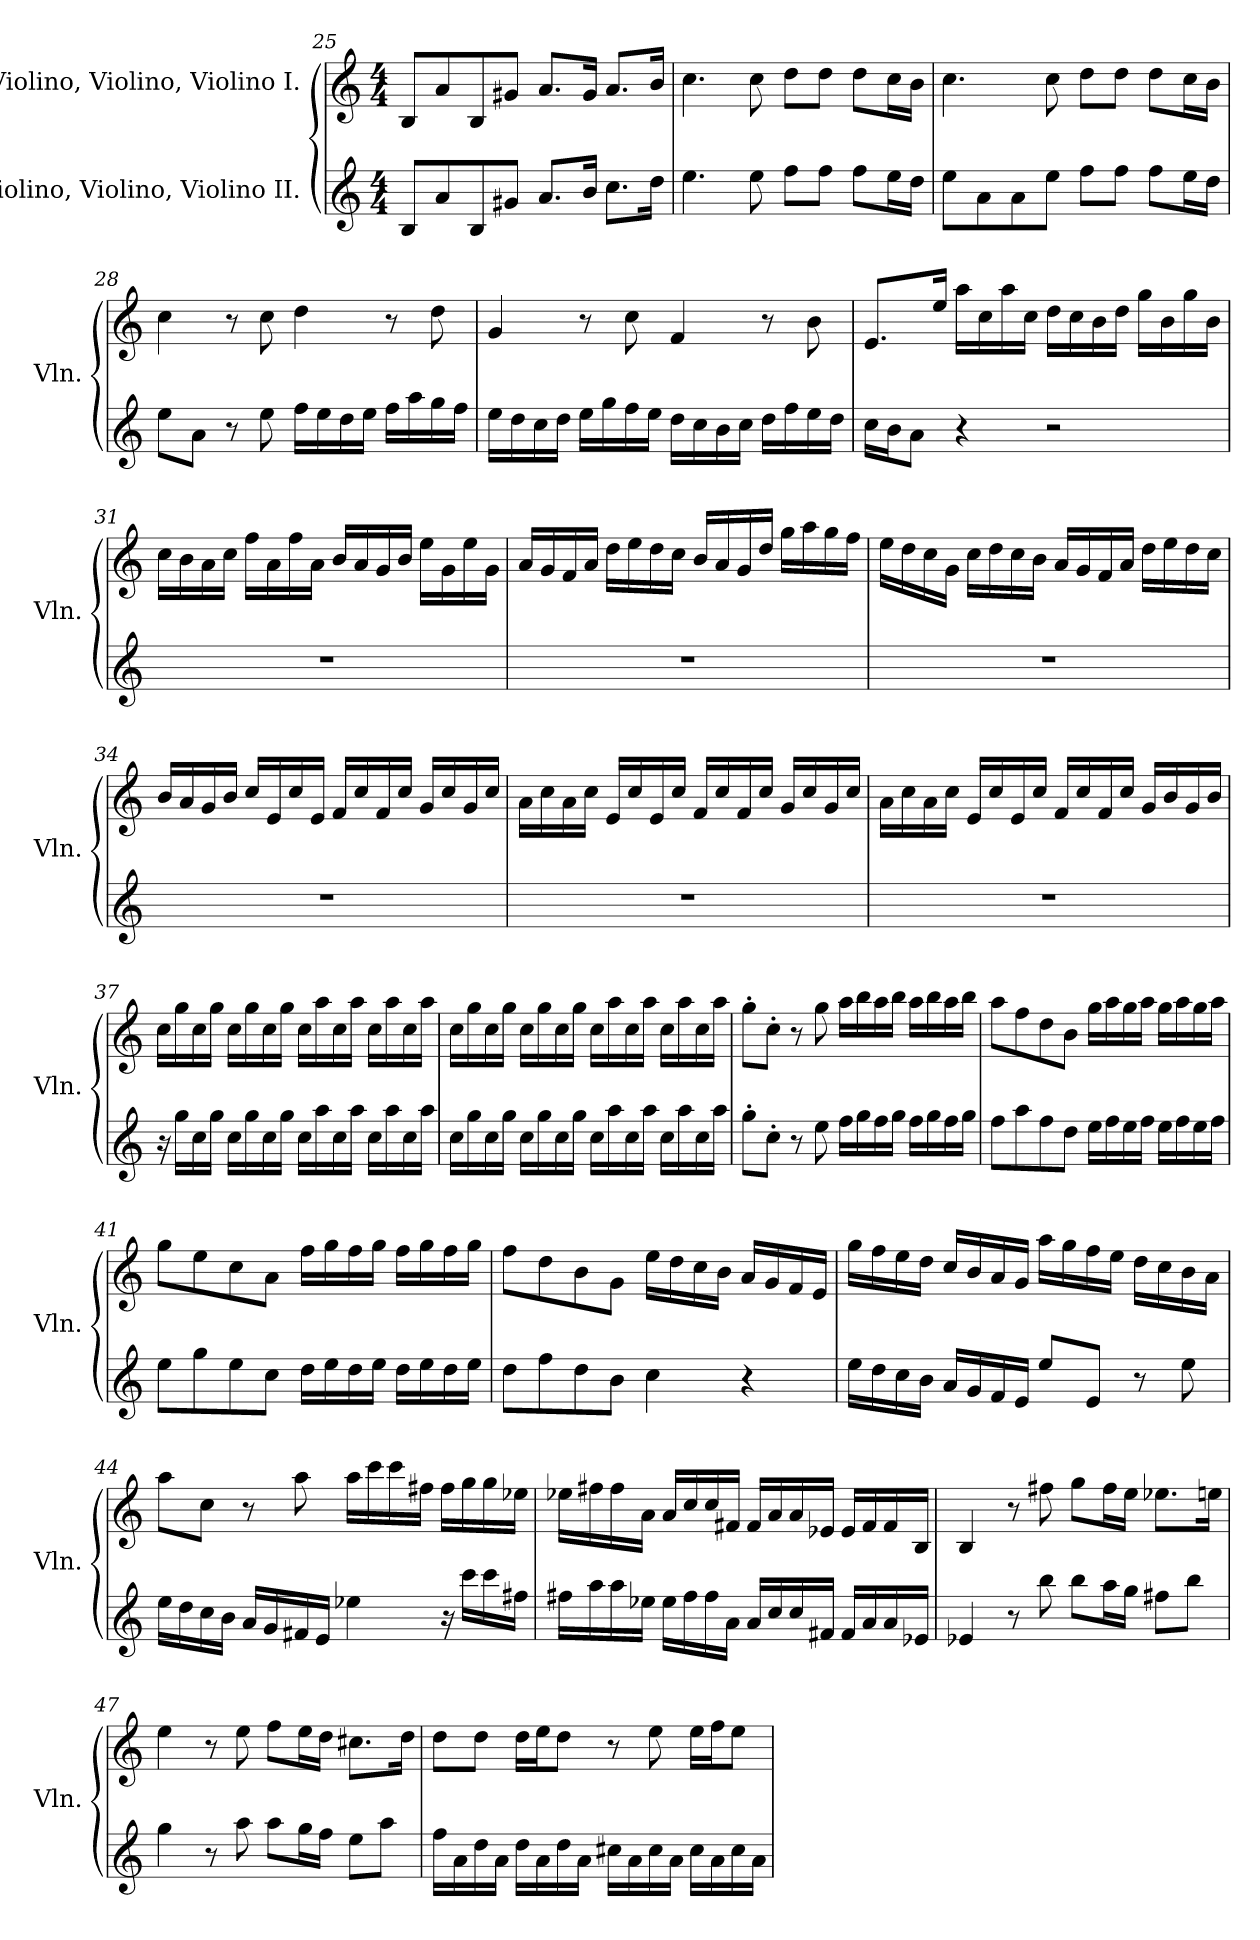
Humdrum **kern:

**kern	**kern
*part2	*part1
*staff2	*staff1
*I"Violino, Violino, Violino II.	*I"Violino, Violino, Violino I.
*I'Vln.	*I'Vln.
*clefG2	*clefG2
*k[]	*k[]
*M4/4	*M4/4
=25	=25
8B/L	8B/L
8a/	8a/
8B/	8B/
8g#X/J	8g#X/J
8.a/L	8.a/L
16b/Jk	16g#/Jk
8.cc\L	8.a/L
16dd\Jk	16b/Jk
=26	=26
4.ee\	4.cc\
8ee\	8cc\
8ff\L	8dd\L
8ff\J	8dd\J
8ff\L	8dd\L
16ee\L	16cc\L
16dd\JJ	16b\JJ
!!LO:LB:g=z
=27	=27
8ee\L	4.cc\
8a\	.
8a\	.
8ee\J	8cc\
8ff\L	8dd\L
8ff\J	8dd\J
8ff\L	8dd\L
16ee\L	16cc\L
16dd\JJ	16b\JJ
=28	=28
8ee\L	4cc\
8a\J	.
8r	8r
8ee\	8cc\
16ff\LL	4dd\
16ee\	.
16dd\	.
16ee\JJ	.
16ff\LL	8r
16aa\	.
16gg\	8dd\
16ff\JJ	.
=29	=29
16ee\LL	4g/
16dd\	.
16cc\	.
16dd\JJ	.
16ee\LL	8r
16gg\	.
16ff\	8cc\
16ee\JJ	.
16dd\LL	4f/
16cc\	.
16b\	.
16cc\JJ	.
16dd\LL	8r
16ff\	.
16ee\	8b\
16dd\JJ	.
!!LO:LB:g=z
=30	=30
16cc\LL	8.e/L
16b\J	.
8a\J	.
.	16ee/Jk
4r	16aa\LL
.	16cc\
.	16aa\
.	16cc\JJ
2r	16dd\LL
.	16cc\
.	16b\
.	16dd\JJ
.	16gg\LL
.	16b\
.	16gg\
.	16b\JJ
=31	=31
1r	16cc\LL
.	16b\
.	16a\
.	16cc\JJ
.	16ff\LL
.	16a\
.	16ff\
.	16a\JJ
.	16b/LL
.	16a/
.	16g/
.	16b/JJ
.	16ee\LL
.	16g\
.	16ee\
.	16g\JJ
!!LO:LB:g=z
=32	=32
1r	16a/LL
.	16g/
.	16f/
.	16a/JJ
.	16dd\LL
.	16ee\
.	16dd\
.	16cc\JJ
.	16b/LL
.	16a/
.	16g/
.	16dd/JJ
.	16gg\LL
.	16aa\
.	16gg\
.	16ff\JJ
=33	=33
1r	16ee\LL
.	16dd\
.	16cc\
.	16g\JJ
.	16cc\LL
.	16dd\
.	16cc\
.	16b\JJ
.	16a/LL
.	16g/
.	16f/
.	16a/JJ
.	16dd\LL
.	16ee\
.	16dd\
.	16cc\JJ
!!LO:LB:g=z
=34	=34
1r	16b/LL
.	16a/
.	16g/
.	16b/JJ
.	16cc/LL
.	16e/
.	16cc/
.	16e/JJ
.	16f/LL
.	16cc/
.	16f/
.	16cc/JJ
.	16g/LL
.	16cc/
.	16g/
.	16cc/JJ
=35	=35
1r	16a\LL
.	16cc\
.	16a\
.	16cc\JJ
.	16e/LL
.	16cc/
.	16e/
.	16cc/JJ
.	16f/LL
.	16cc/
.	16f/
.	16cc/JJ
.	16g/LL
.	16cc/
.	16g/
.	16cc/JJ
!!LO:LB:g=z
=36	=36
1r	16a\LL
.	16cc\
.	16a\
.	16cc\JJ
.	16e/LL
.	16cc/
.	16e/
.	16cc/JJ
.	16f/LL
.	16cc/
.	16f/
.	16cc/JJ
.	16g/LL
.	16b/
.	16g/
.	16b/JJ
=37	=37
16r	16cc\LL
16gg\LL	16gg\
16cc\	16cc\
16gg\JJ	16gg\JJ
16cc\LL	16cc\LL
16gg\	16gg\
16cc\	16cc\
16gg\JJ	16gg\JJ
16cc\LL	16cc\LL
16aa\	16aa\
16cc\	16cc\
16aa\JJ	16aa\JJ
16cc\LL	16cc\LL
16aa\	16aa\
16cc\	16cc\
16aa\JJ	16aa\JJ
!!LO:LB:g=z
=38	=38
16cc\LL	16cc\LL
16gg\	16gg\
16cc\	16cc\
16gg\JJ	16gg\JJ
16cc\LL	16cc\LL
16gg\	16gg\
16cc\	16cc\
16gg\JJ	16gg\JJ
16cc\LL	16cc\LL
16aa\	16aa\
16cc\	16cc\
16aa\JJ	16aa\JJ
16cc\LL	16cc\LL
16aa\	16aa\
16cc\	16cc\
16aa\JJ	16aa\JJ
=39	=39
8gg'\L	8gg'\L
8cc'\J	8cc'\J
8r	8r
8ee\	8gg\
16ff\LL	16aa\LL
16gg\	16bb\
16ff\	16aa\
16gg\JJ	16bb\JJ
16ff\LL	16aa\LL
16gg\	16bb\
16ff\	16aa\
16gg\JJ	16bb\JJ
=40	=40
8ff\L	8aa\L
8aa\	8ff\
8ff\	8dd\
8dd\J	8b\J
16ee\LL	16gg\LL
16ff\	16aa\
16ee\	16gg\
16ff\JJ	16aa\JJ
16ee\LL	16gg\LL
16ff\	16aa\
16ee\	16gg\
16ff\JJ	16aa\JJ
!!LO:PB:g=z
=41	=41
8ee\L	8gg\L
8gg\	8ee\
8ee\	8cc\
8cc\J	8a\J
16dd\LL	16ff\LL
16ee\	16gg\
16dd\	16ff\
16ee\JJ	16gg\JJ
16dd\LL	16ff\LL
16ee\	16gg\
16dd\	16ff\
16ee\JJ	16gg\JJ
=42	=42
8dd\L	8ff\L
8ff\	8dd\
8dd\	8b\
8b\J	8g\J
4cc\	16ee\LL
.	16dd\
.	16cc\
.	16b\JJ
4r	16a/LL
.	16g/
.	16f/
.	16e/JJ
=43	=43
16ee\LL	16gg\LL
16dd\	16ff\
16cc\	16ee\
16b\JJ	16dd\JJ
16a/LL	16cc/LL
16g/	16b/
16f/	16a/
16e/JJ	16g/JJ
8ee/L	16aa\LL
.	16gg\
8e/J	16ff\
.	16ee\JJ
8r	16dd\LL
.	16cc\
8ee\	16b\
.	16a\JJ
!!LO:LB:g=z
=44	=44
16ee\LL	8aa\L
16dd\	.
16cc\	8cc\J
16b\JJ	.
16a/LL	8r
16g/	.
16f#X/	8aa\
16e/JJ	.
4ee-X\	16aa\LL
.	16ccc\
.	16ccc\
.	16ff#X\JJ
16r	16ff#\LL
16ccc\LL	16gg\
16ccc\	16gg\
16ff#X\JJ	16ee-X\JJ
=45	=45
16ff#X\LL	16ee-X\LL
16aa\	16ff#X\
16aa\	16ff#\
16ee-X\JJ	16a\JJ
16ee-\LL	16a/LL
16ff#\	16cc/
16ff#\	16cc/
16a\JJ	16f#X/JJ
16a/LL	16f#/LL
16cc/	16a/
16cc/	16a/
16f#X/JJ	16e-X/JJ
16f#/LL	16e-/LL
16a/	16f#/
16a/	16f#/
16e-X/JJ	16B/JJ
!!LO:LB:g=z
=46	=46
4e-X/	4B/
8r	8r
8bb\	8ff#X\
8bb\L	8gg\L
16aa\L	16ff#\L
16gg\JJ	16ee\JJ
8ff#X\L	8.ee-X\L
8bb\J	.
.	16een\Jk
=47	=47
4gg\	4ee\
8r	8r
8aa\	8ee\
8aa\L	8ff\L
16gg\L	16ee\L
16ff\JJ	16dd\JJ
8ee\L	8.cc#X\L
8aa\J	.
.	16dd\Jk
=48	=48
16ff\LL	8dd\L
16a\	.
16dd\	8dd\J
16a\JJ	.
16dd\LL	16dd\LL
16a\	16ee\J
16dd\	8dd\J
16a\JJ	.
16cc#X\LL	8r
16a\	.
16cc#\	8ee\
16a\JJ	.
16cc#\LL	16ee\LL
16a\	16ff\J
16cc#\	8ee\J
16a\JJ	.
=	=
*-	*-
